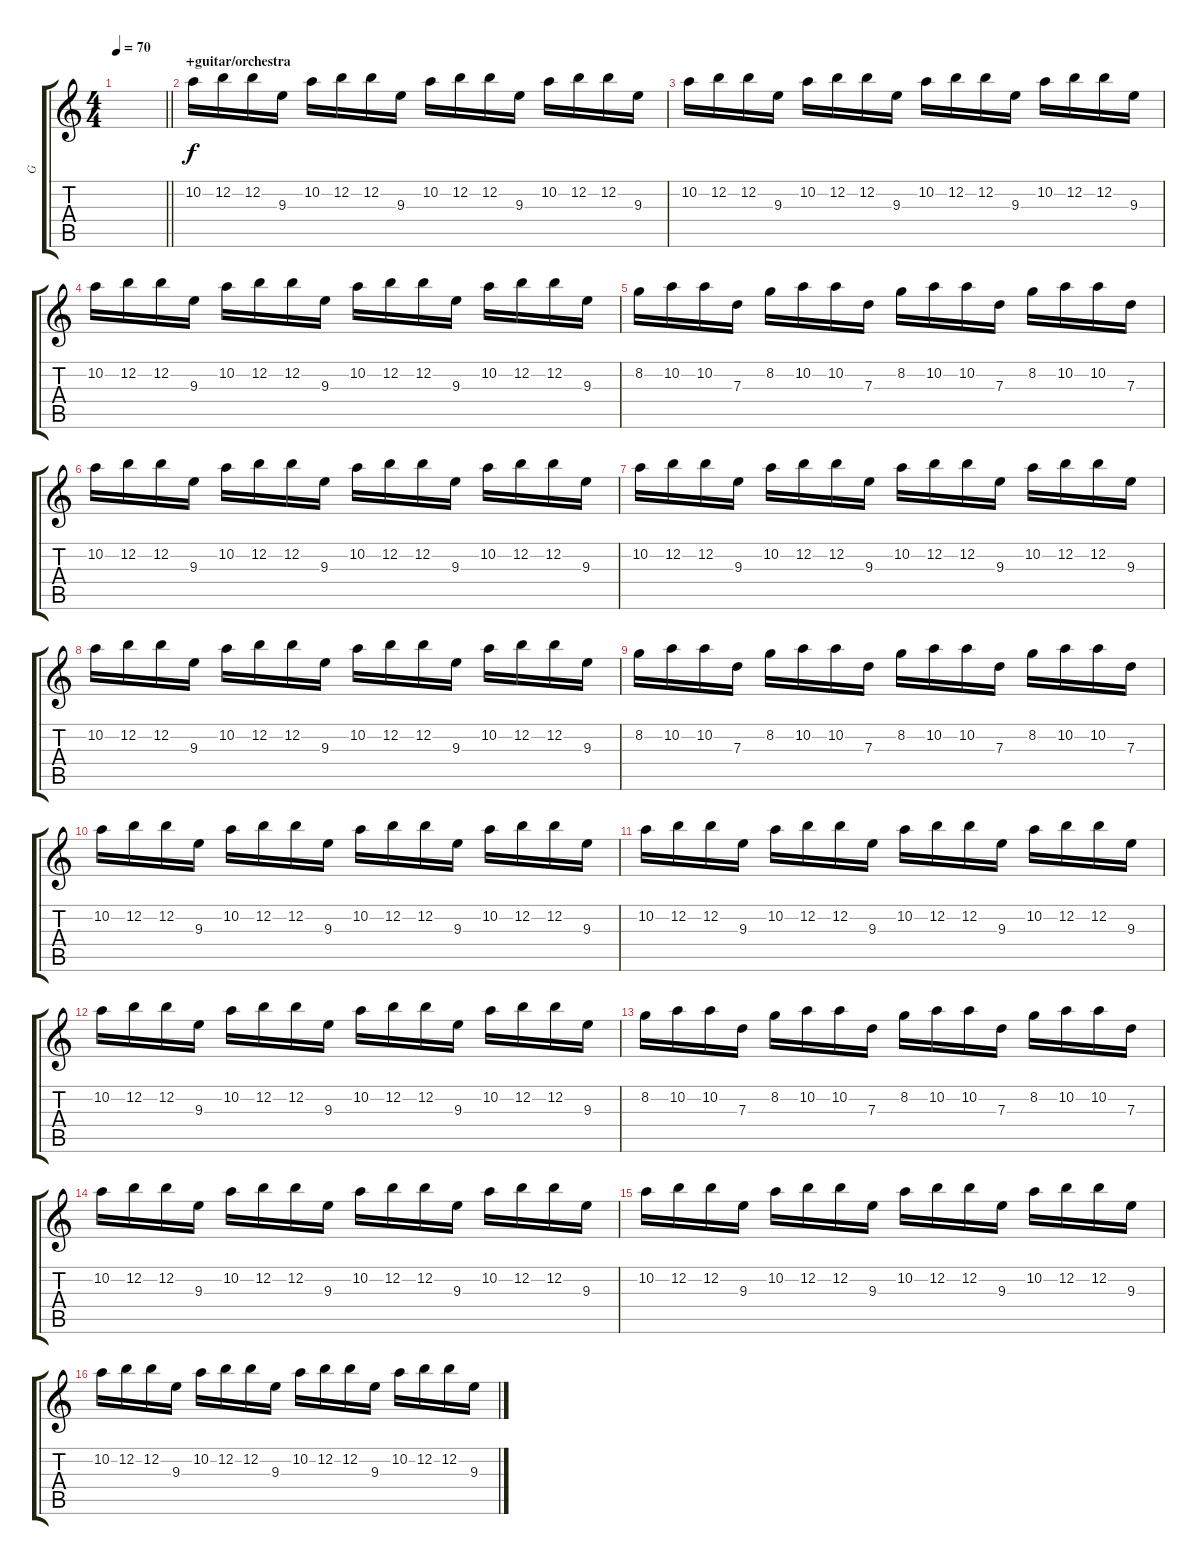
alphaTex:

\track ("G" "G") {instrument distortionguitar}
\staff {score tabs}
\tuning (E4 B3 G3 D3 A2 E2) {hide}
\ts (4 4)
\tempo 70
\clef g2
\barLineRight lightlight
\ks c
|
\section ("" "+guitar/orchestra")
10.2.16 12.2.16 12.2.16 9.3.16 10.2.16 12.2.16 12.2.16 9.3.16 10.2.16 12.2.16 12.2.16 9.3.16 10.2.16 12.2.16 12.2.16 9.3.16 |
10.2.16 12.2.16 12.2.16 9.3.16 10.2.16 12.2.16 12.2.16 9.3.16 10.2.16 12.2.16 12.2.16 9.3.16 10.2.16 12.2.16 12.2.16 9.3.16 |
10.2.16 12.2.16 12.2.16 9.3.16 10.2.16 12.2.16 12.2.16 9.3.16 10.2.16 12.2.16 12.2.16 9.3.16 10.2.16 12.2.16 12.2.16 9.3.16 |
8.2.16 10.2.16 10.2.16 7.3.16 8.2.16 10.2.16 10.2.16 7.3.16 8.2.16 10.2.16 10.2.16 7.3.16 8.2.16 10.2.16 10.2.16 7.3.16 |
10.2.16 12.2.16 12.2.16 9.3.16 10.2.16 12.2.16 12.2.16 9.3.16 10.2.16 12.2.16 12.2.16 9.3.16 10.2.16 12.2.16 12.2.16 9.3.16 |
10.2.16 12.2.16 12.2.16 9.3.16 10.2.16 12.2.16 12.2.16 9.3.16 10.2.16 12.2.16 12.2.16 9.3.16 10.2.16 12.2.16 12.2.16 9.3.16 |
10.2.16 12.2.16 12.2.16 9.3.16 10.2.16 12.2.16 12.2.16 9.3.16 10.2.16 12.2.16 12.2.16 9.3.16 10.2.16 12.2.16 12.2.16 9.3.16 |
8.2.16 10.2.16 10.2.16 7.3.16 8.2.16 10.2.16 10.2.16 7.3.16 8.2.16 10.2.16 10.2.16 7.3.16 8.2.16 10.2.16 10.2.16 7.3.16 |
10.2.16 12.2.16 12.2.16 9.3.16 10.2.16 12.2.16 12.2.16 9.3.16 10.2.16 12.2.16 12.2.16 9.3.16 10.2.16 12.2.16 12.2.16 9.3.16 |
10.2.16 12.2.16 12.2.16 9.3.16 10.2.16 12.2.16 12.2.16 9.3.16 10.2.16 12.2.16 12.2.16 9.3.16 10.2.16 12.2.16 12.2.16 9.3.16 |
10.2.16 12.2.16 12.2.16 9.3.16 10.2.16 12.2.16 12.2.16 9.3.16 10.2.16 12.2.16 12.2.16 9.3.16 10.2.16 12.2.16 12.2.16 9.3.16 |
8.2.16 10.2.16 10.2.16 7.3.16 8.2.16 10.2.16 10.2.16 7.3.16 8.2.16 10.2.16 10.2.16 7.3.16 8.2.16 10.2.16 10.2.16 7.3.16 |
10.2.16 12.2.16 12.2.16 9.3.16 10.2.16 12.2.16 12.2.16 9.3.16 10.2.16 12.2.16 12.2.16 9.3.16 10.2.16 12.2.16 12.2.16 9.3.16 |
10.2.16 12.2.16 12.2.16 9.3.16 10.2.16 12.2.16 12.2.16 9.3.16 10.2.16 12.2.16 12.2.16 9.3.16 10.2.16 12.2.16 12.2.16 9.3.16 |
10.2.16 12.2.16 12.2.16 9.3.16 10.2.16 12.2.16 12.2.16 9.3.16 10.2.16 12.2.16 12.2.16 9.3.16 10.2.16 12.2.16 12.2.16 9.3.16
